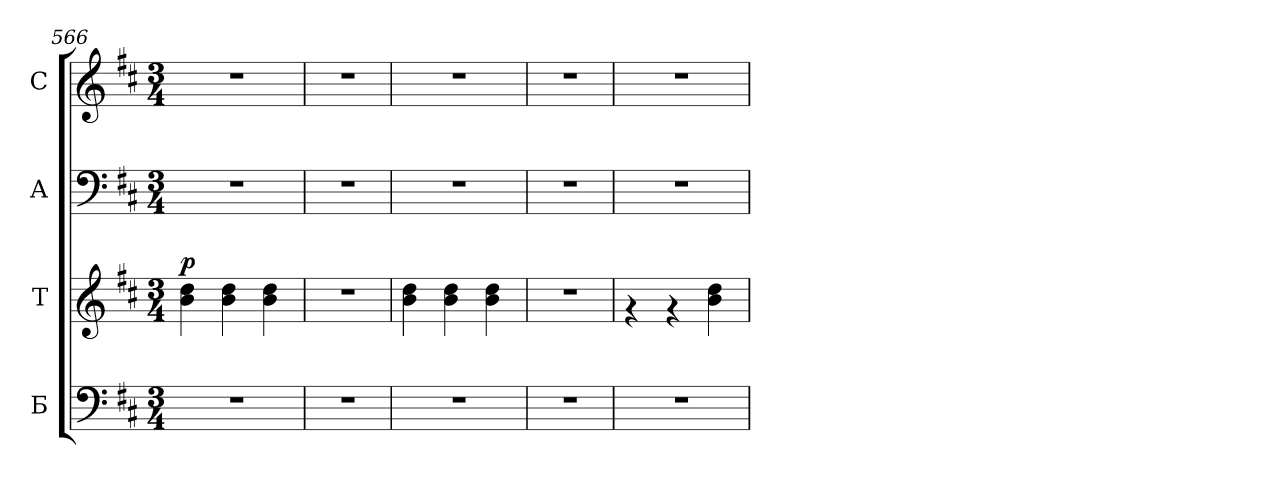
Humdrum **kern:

**kern	**kern	**dynam	**kern	**kern
*part4	*part3	*part3	*part2	*part1
*staff4	*staff3	*staff3	*staff2	*staff1
*I"Б	*I"Т	*	*I"А	*I"С
!!LO:LB:g=z
*clefF4	*clefG2	*	*clefF4	*clefG2
*k[f#c#]	*k[f#c#]	*	*k[f#c#]	*k[f#c#]
*D:	*D:	*	*D:	*D:
*M3/4	*M3/4	*	*M3/4	*M3/4
=566	=566	=566	=566	=566
!	!	!LO:DY:a	!	!
2.r	4b\ 4dd\	p	2.r	2.r
.	4b\ 4dd\	.	.	.
.	4b\ 4dd\	.	.	.
=567	=567	=567	=567	=567
2.r	2.r	.	2.r	2.r
=568	=568	=568	=568	=568
2.r	4b\ 4dd\	.	2.r	2.r
.	4b\ 4dd\	.	.	.
.	4b\ 4dd\	.	.	.
=569	=569	=569	=569	=569
2.r	2.r	.	2.r	2.r
=570	=570	=570	=570	=570
2.r	4rf	.	2.r	2.r
.	4rf	.	.	.
.	4b\ 4dd\	.	.	.
=	=	=	=	=
*-	*-	*-	*-	*-
